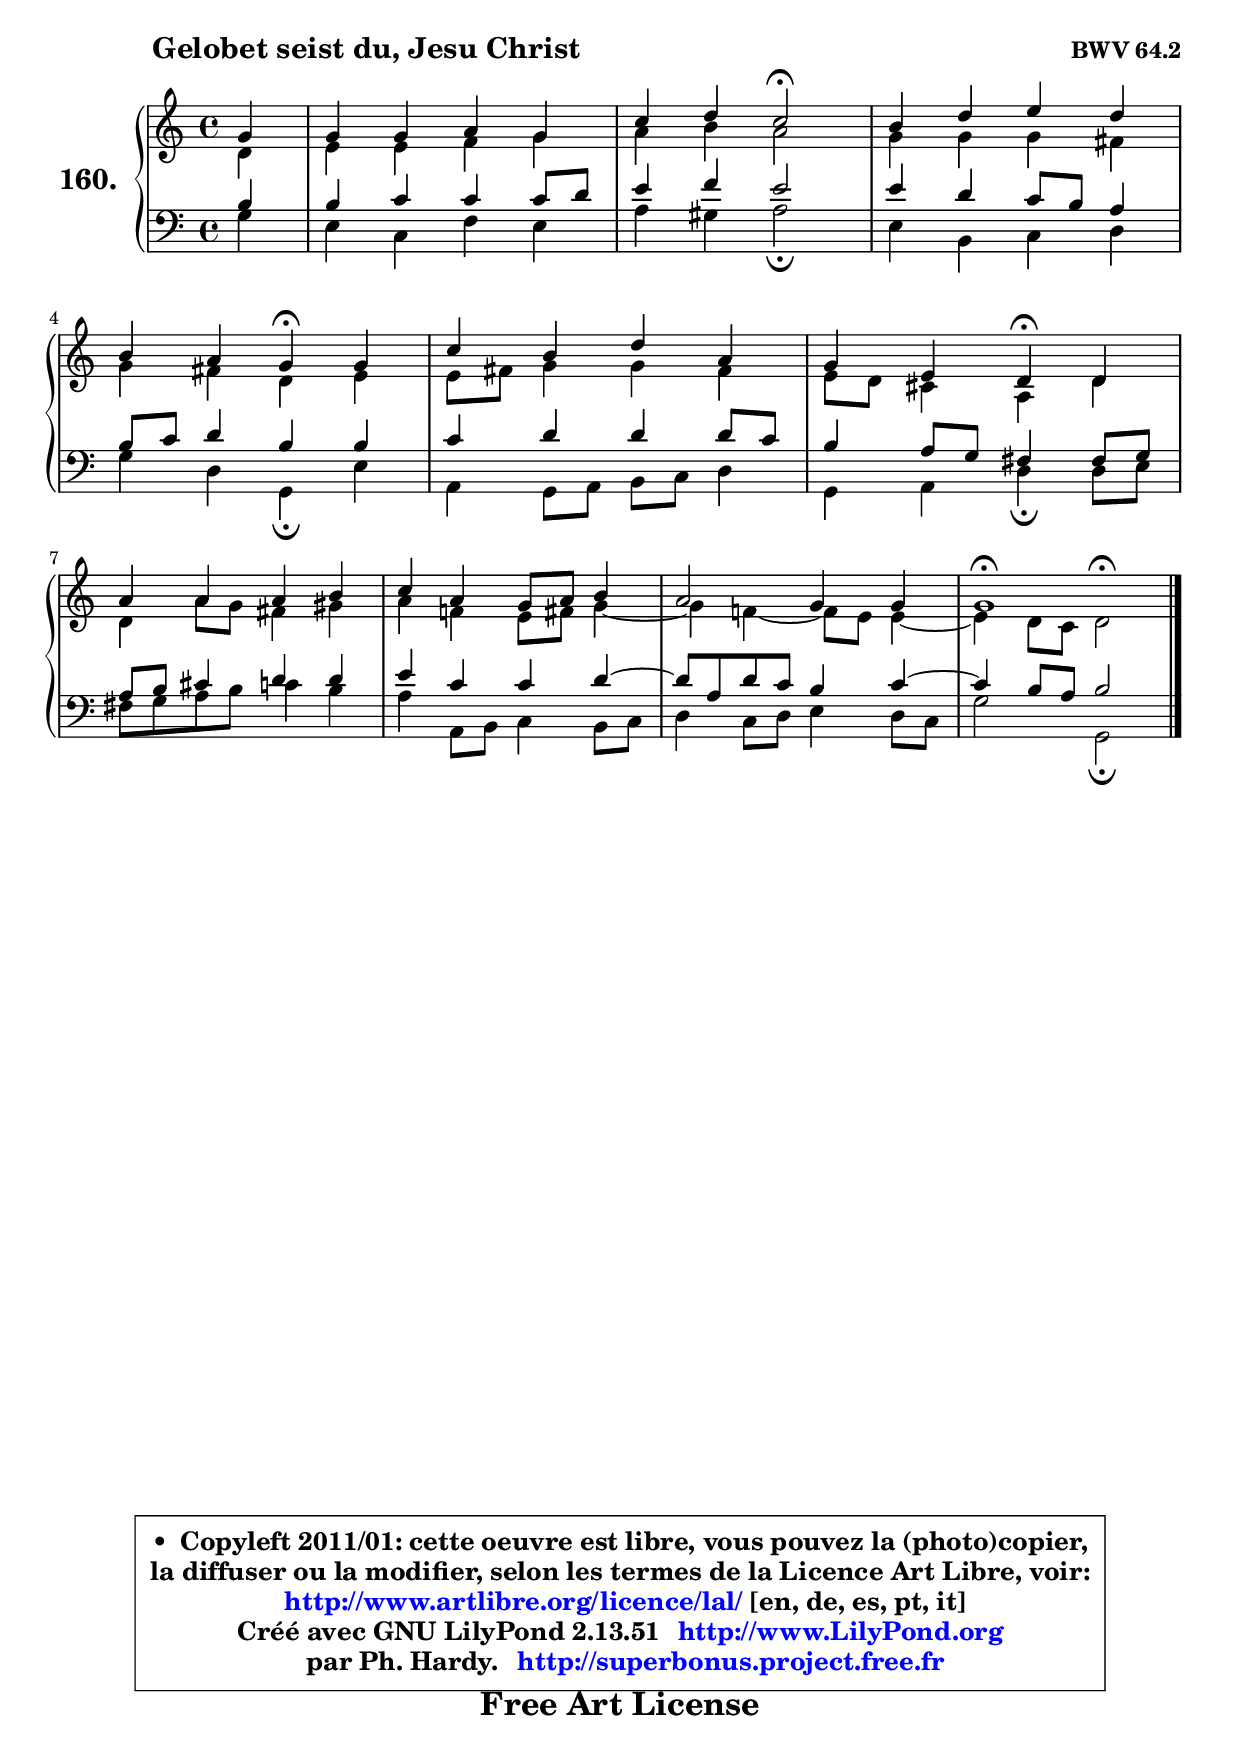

\version "2.13.51"

    \paper {
%	system-system-spacing #'padding = #0.1
%	score-system-spacing #'padding = #0.1
%	ragged-bottom = ##f
%	ragged-last-bottom = ##f
	}

    \header {
      opus = \markup { \bold "BWV 64.2" }
      piece = \markup { \hspace #9 \fontsize #2 \bold "Gelobet seist du, Jesu Christ" }
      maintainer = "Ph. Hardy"
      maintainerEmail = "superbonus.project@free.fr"
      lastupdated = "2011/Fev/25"
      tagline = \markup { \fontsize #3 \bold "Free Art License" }
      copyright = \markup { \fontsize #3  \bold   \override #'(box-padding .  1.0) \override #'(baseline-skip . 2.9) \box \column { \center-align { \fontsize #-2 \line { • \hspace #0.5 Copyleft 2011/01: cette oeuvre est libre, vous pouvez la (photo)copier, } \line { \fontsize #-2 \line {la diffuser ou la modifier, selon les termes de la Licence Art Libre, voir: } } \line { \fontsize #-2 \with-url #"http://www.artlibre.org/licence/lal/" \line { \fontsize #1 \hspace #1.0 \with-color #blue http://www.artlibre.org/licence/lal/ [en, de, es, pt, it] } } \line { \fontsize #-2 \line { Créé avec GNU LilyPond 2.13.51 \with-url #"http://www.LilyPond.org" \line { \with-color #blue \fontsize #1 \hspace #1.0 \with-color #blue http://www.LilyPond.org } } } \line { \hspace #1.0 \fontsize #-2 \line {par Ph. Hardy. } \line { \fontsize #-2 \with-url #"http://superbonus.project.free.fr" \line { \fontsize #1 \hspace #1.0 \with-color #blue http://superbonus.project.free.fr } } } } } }

	  }

  guidemidi = {
        r4 |
        R1 |
        r2 \tempo 4 = 34 r2 \tempo 4 = 78 |
        R1 |
        r2 \tempo 4 = 30 r4 \tempo 4 = 78 r4 |
        R1 |
        r2 \tempo 4 = 30 r4 \tempo 4 = 78 r4 |
        R1 |
        R1 |
        R1 |
        \tempo 4 = 40 r1 |
	}

  upper = {
	\time 4/4
        \key c \major  % g \mixolydian
	\clef treble
	\partial 4
	\voiceOne
	<< { 
	% SOPRANO
	\set Voice.midiInstrument = "acoustic grand"
	\relative c'' {
        g4 |
        g4 g a g |
        c4 d c2\fermata |
        b4 d e d |
\break
        b4 a g\fermata g |
        c4 b d a |
        g4 e d\fermata d |
\break
        a'4 a a b |
        c4 a g8 a b4 |
        a2 g4 g |
        g1\fermata |
        \bar "|."
	} % fin de relative
	}

	\context Voice="1" { \voiceTwo 
	% ALTO
	\set Voice.midiInstrument = "acoustic grand"
	\relative c' {
        d4 |
        e4 e f g |
        a4 b a2 |
        g4 g g fis |
        g4 fis d e |
        e8 fis g4 g fis |
        e8 d cis4 a d |
        d4 a'8 g fis4 gis |
        a4 f! e8 fis g4 ~ |
	g4 f!4 ~ f8 e8 e4 ~ |
	e4 d8 c d2^\fermata |
        \bar "|."
	} % fin de relative
	\oneVoice
	} >>
	}

    lower = {
	\time 4/4
	\key c \major  % g \mixolydian
	\clef bass
	\partial 4
	\voiceOne
	<< { 
	% TENOR
	\set Voice.midiInstrument = "acoustic grand"
	\relative c' {
        b4 |
        b4 c c c8 d |
        e4 f e2 |
        e4 d c8 b a4 |
        b8 c d4 b b |
        c4 d d d8 c |
        b4 a8 g fis4 fis8 g |
        a8 b cis4 d d |
        e4 c c d ~ |
	d8 a8 d c b4 c ~ |
	c4 b8 a b2 |
        \bar "|."
	} % fin de relative
	}
	\context Voice="1" { \voiceTwo 
	% BASS
	\set Voice.midiInstrument = "acoustic grand"
	\relative c' {
        g4 |
        e4 c f e |
        a4 gis a2\fermata |
        e4 b c d |
        g4 d g,\fermata e' |
        a,4 g8 a b c d4 |
        g,4 a d\fermata d8 e |
        fis8 g a b c4 b |
        a4 a,8 b c4 b8 c |
        d4 c8 d e4 d8 c |
        g'2 g,2\fermata |
        \bar "|."
	} % fin de relative
	\oneVoice
	} >>
	}


    \score { 

	\new PianoStaff <<
	\set PianoStaff.instrumentName = \markup { \bold \huge "160." }
	\new Staff = "upper" \upper
	\new Staff = "lower" \lower
	>>

    \layout {
%	ragged-last = ##f
	   }

         } % fin de score

  \score {
    \unfoldRepeats { << \guidemidi \upper \lower >> }
    \midi {
    \context {
     \Staff
      \remove "Staff_performer"
               }

     \context {
      \Voice
       \consists "Staff_performer"
                }

     \context { 
      \Score
      tempoWholesPerMinute = #(ly:make-moment 78 4)
		}
	    }
	}

